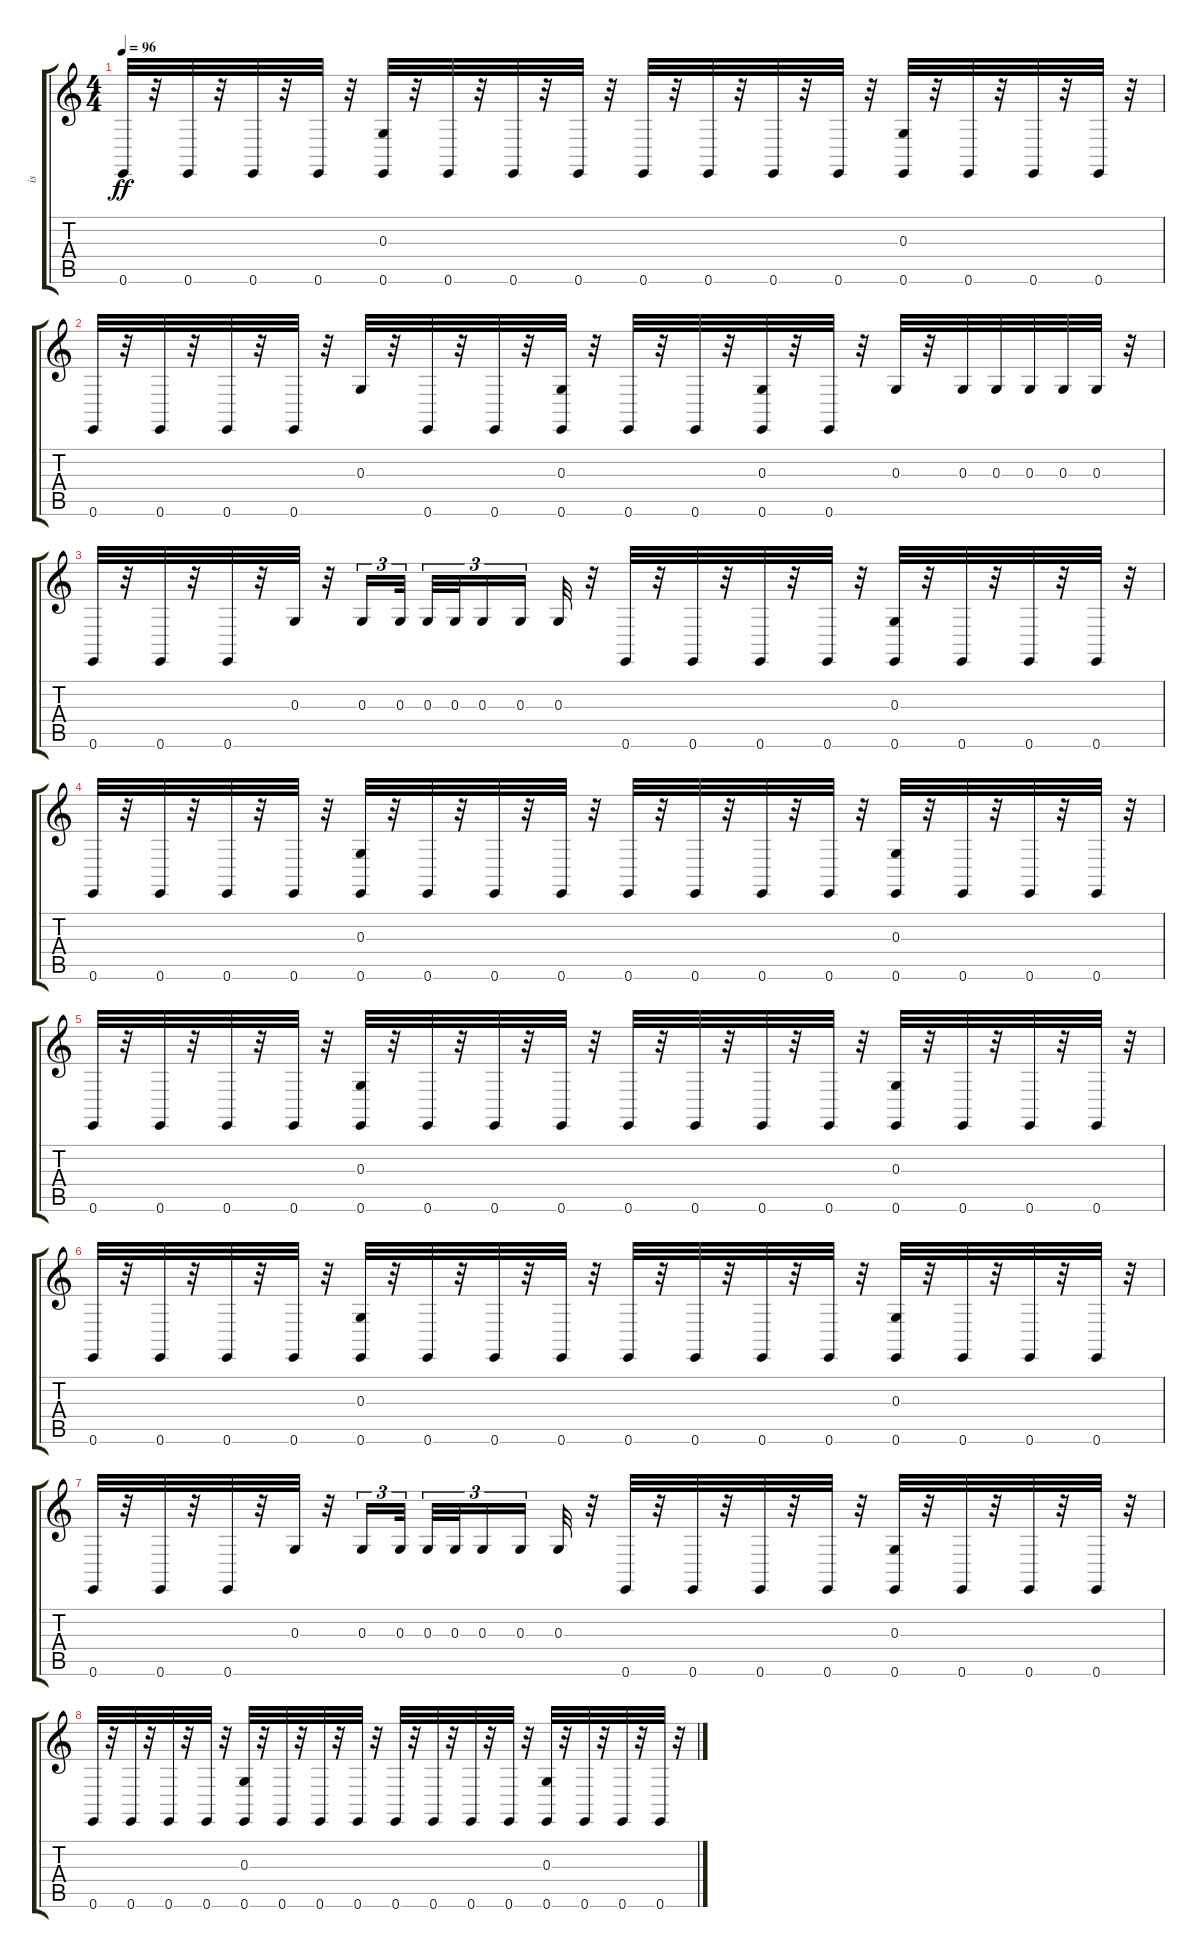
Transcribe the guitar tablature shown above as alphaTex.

\track ("is" "is") {instrument melodictom}
\staff {score tabs}
\tuning (E4 B3 G3 D3 A2 E2) {hide}
\ts (4 4)
\tempo 96
\clef g2
\ks c
0.6.32{dy ff instrument melodictom} r.32 0.6.32 r.32 0.6.32 r.32 0.6.32 r.32 (0.3 0.6).32 r.32 0.6.32 r.32 0.6.32 r.32 0.6.32 r.32 0.6.32 r.32 0.6.32 r.32 0.6.32 r.32 0.6.32 r.32 (0.3 0.6).32 r.32 0.6.32 r.32 0.6.32 r.32 0.6.32 r.32 |
0.6.32 r.32 0.6.32 r.32 0.6.32 r.32 0.6.32 r.32 0.3.32 r.32 0.6.32 r.32 0.6.32 r.32 (0.3 0.6).32 r.32 0.6.32 r.32 0.6.32 r.32 (0.3 0.6).32 r.32 0.6.32 r.32 0.3.32 r.32 0.3.32 0.3.32 0.3.32 0.3.32 0.3.32 r.32 |
0.6.32 r.32 0.6.32 r.32 0.6.32 r.32 0.3.32 r.32 0.3.16{tu (3 2)} 0.3.32{tu (3 2)} 0.3.32{tu (3 2)} 0.3.32{tu (3 2)} 0.3.16{tu (3 2)} 0.3.16{tu (3 2)} 0.3.32 r.32 0.6.32 r.32 0.6.32 r.32 0.6.32 r.32 0.6.32 r.32 (0.3 0.6).32 r.32 0.6.32 r.32 0.6.32 r.32 0.6.32 r.32 |
0.6.32 r.32 0.6.32 r.32 0.6.32 r.32 0.6.32 r.32 (0.3 0.6).32 r.32 0.6.32 r.32 0.6.32 r.32 0.6.32 r.32 0.6.32 r.32 0.6.32 r.32 0.6.32 r.32 0.6.32 r.32 (0.3 0.6).32 r.32 0.6.32 r.32 0.6.32 r.32 0.6.32 r.32 |
0.6.32 r.32 0.6.32 r.32 0.6.32 r.32 0.6.32 r.32 (0.3 0.6).32 r.32 0.6.32 r.32 0.6.32 r.32 0.6.32 r.32 0.6.32 r.32 0.6.32 r.32 0.6.32 r.32 0.6.32 r.32 (0.3 0.6).32 r.32 0.6.32 r.32 0.6.32 r.32 0.6.32 r.32 |
0.6.32 r.32 0.6.32 r.32 0.6.32 r.32 0.6.32 r.32 (0.3 0.6).32 r.32 0.6.32 r.32 0.6.32 r.32 0.6.32 r.32 0.6.32 r.32 0.6.32 r.32 0.6.32 r.32 0.6.32 r.32 (0.3 0.6).32 r.32 0.6.32 r.32 0.6.32 r.32 0.6.32 r.32 |
0.6.32 r.32 0.6.32 r.32 0.6.32 r.32 0.3.32 r.32 0.3.16{tu (3 2)} 0.3.32{tu (3 2)} 0.3.32{tu (3 2)} 0.3.32{tu (3 2)} 0.3.16{tu (3 2)} 0.3.16{tu (3 2)} 0.3.32 r.32 0.6.32 r.32 0.6.32 r.32 0.6.32 r.32 0.6.32 r.32 (0.3 0.6).32 r.32 0.6.32 r.32 0.6.32 r.32 0.6.32 r.32 |
0.6.32 r.32 0.6.32 r.32 0.6.32 r.32 0.6.32 r.32 (0.3 0.6).32 r.32 0.6.32 r.32 0.6.32 r.32 0.6.32 r.32 0.6.32 r.32 0.6.32 r.32 0.6.32 r.32 0.6.32 r.32 (0.3 0.6).32 r.32 0.6.32 r.32 0.6.32 r.32 0.6.32 r.32
